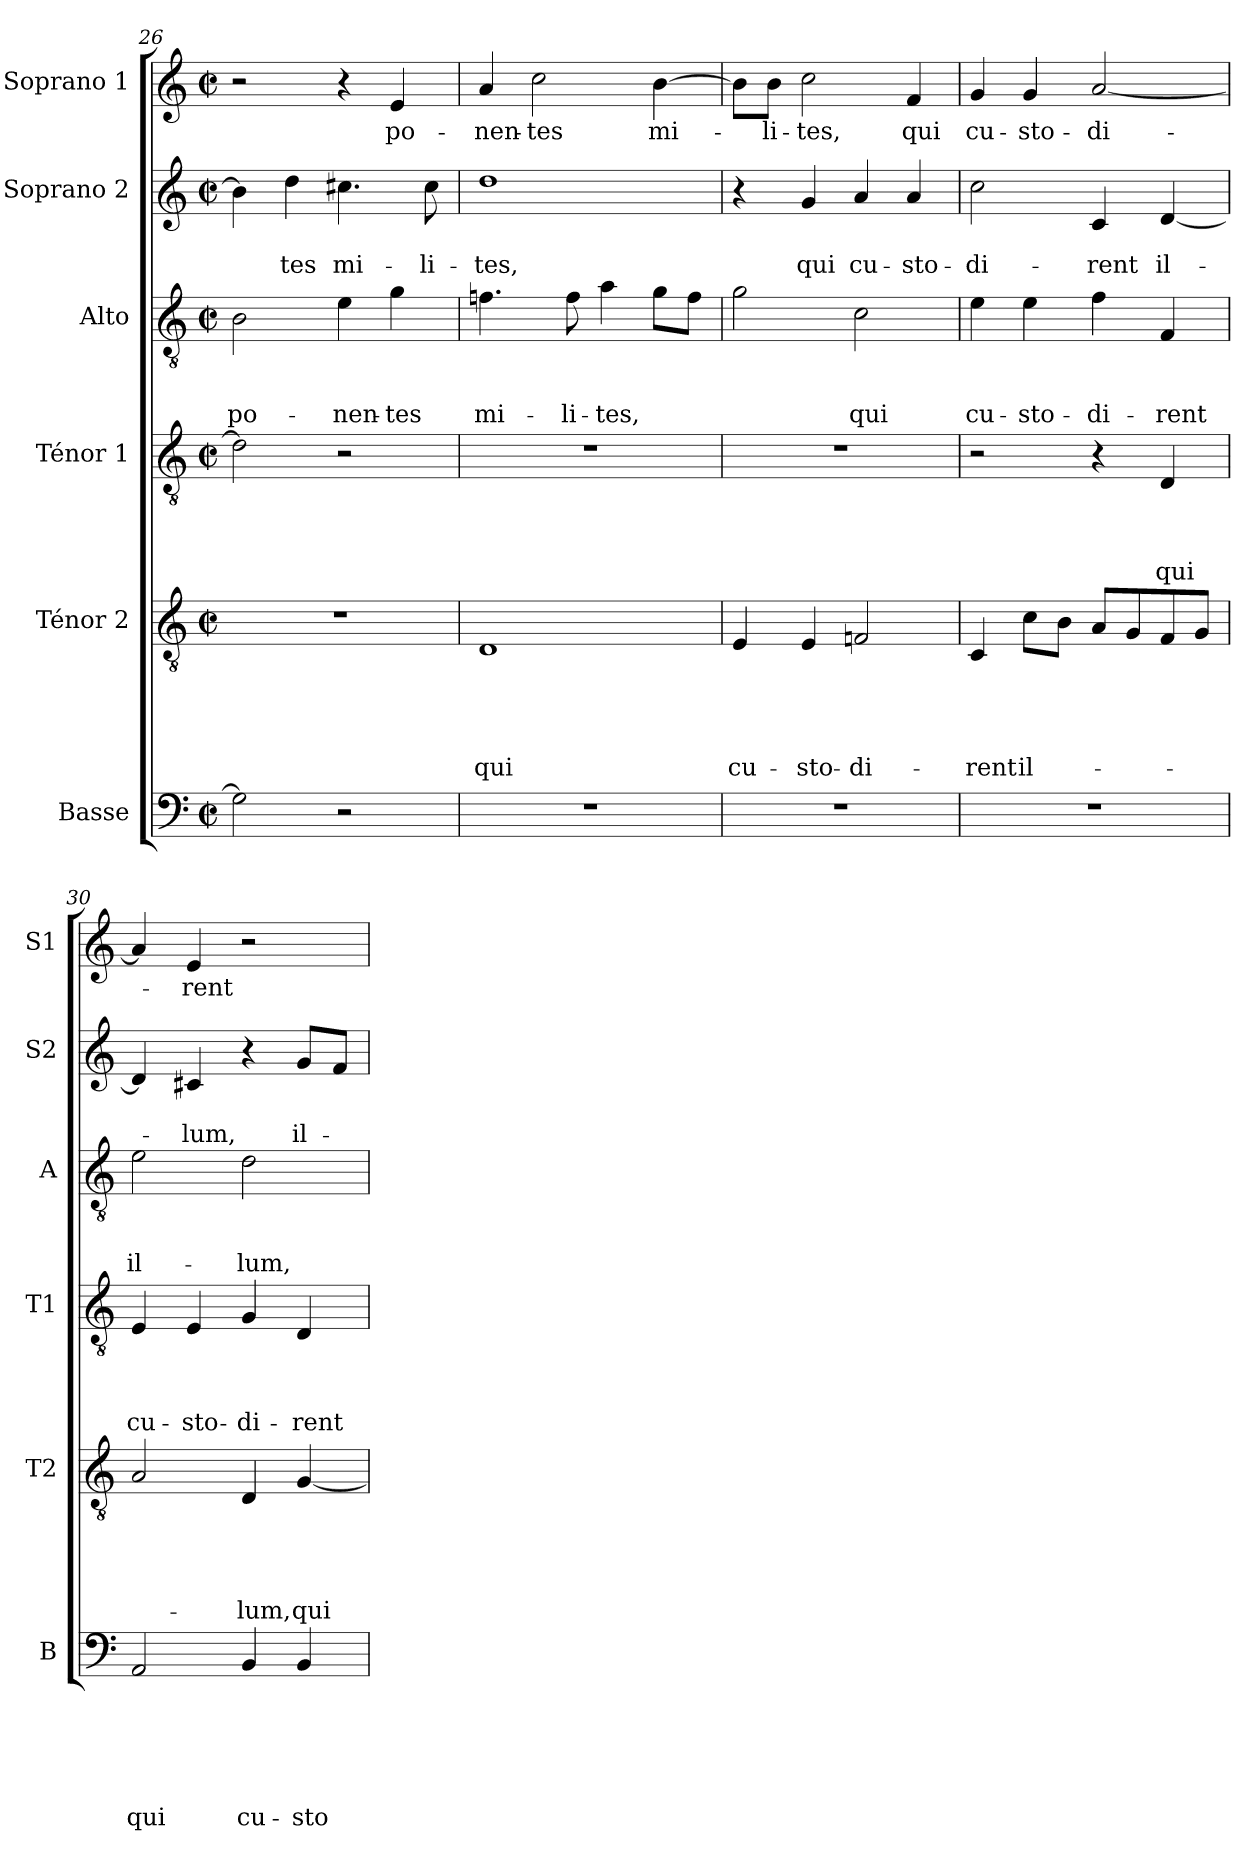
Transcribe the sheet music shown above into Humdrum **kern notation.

**kern	**text	**text	**text	**text	**text	**text	**kern	**text	**text	**text	**text	**text	**kern	**text	**text	**text	**text	**kern	**text	**text	**text	**kern	**text	**text	**kern	**text
*part6	*part6	*part6	*part6	*part6	*part6	*part6	*part5	*part5	*part5	*part5	*part5	*part5	*part4	*part4	*part4	*part4	*part4	*part3	*part3	*part3	*part3	*part2	*part2	*part2	*part1	*part1
*staff6	*staff6	*staff6	*staff6	*staff6	*staff6	*staff6	*staff5	*staff5	*staff5	*staff5	*staff5	*staff5	*staff4	*staff4	*staff4	*staff4	*staff4	*staff3	*staff3	*staff3	*staff3	*staff2	*staff2	*staff2	*staff1	*staff1
*I"Basse	*	*	*	*	*	*	*I"Ténor 2	*	*	*	*	*	*I"Ténor 1	*	*	*	*	*I"Alto	*	*	*	*I"Soprano 2	*	*	*I"Soprano 1	*
*I'B	*	*	*	*	*	*	*I'T2	*	*	*	*	*	*I'T1	*	*	*	*	*I'A	*	*	*	*I'S2	*	*	*I'S1	*
*clefF4	*	*	*	*	*	*	*clefGv2	*	*	*	*	*	*clefGv2	*	*	*	*	*clefGv2	*	*	*	*clefG2	*	*	*clefG2	*
*k[]	*	*	*	*	*	*	*k[]	*	*	*	*	*	*k[]	*	*	*	*	*k[]	*	*	*	*k[]	*	*	*k[]	*
*C:	*	*	*	*	*	*	*C:	*	*	*	*	*	*C:	*	*	*	*	*C:	*	*	*	*C:	*	*	*C:	*
*M2/2	*	*	*	*	*	*	*M2/2	*	*	*	*	*	*M2/2	*	*	*	*	*M2/2	*	*	*	*M2/2	*	*	*M2/2	*
*met(c|)	*	*	*	*	*	*	*met(c|)	*	*	*	*	*	*met(c|)	*	*	*	*	*met(c|)	*	*	*	*met(c|)	*	*	*met(c|)	*
=26	=26	=26	=26	=26	=26	=26	=26	=26	=26	=26	=26	=26	=26	=26	=26	=26	=26	=26	=26	=26	=26	=26	=26	=26	=26	=26
!	!	!	!	!	!	!	!	!	!	!	!	!	!	!	!	!	!	!	!	!	!LO:LY:b	!	!	!	!	!
2G\]	.	.	.	.	.	.	1r	.	.	.	.	.	2d\]	.	.	.	.	2B\	.	.	po-	4b\]	.	.	2r	.
!	!	!	!	!	!	!	!	!	!	!	!	!	!	!	!	!	!	!	!	!	!	!	!	!LO:LY:b	!	!
.	.	.	.	.	.	.	.	.	.	.	.	.	.	.	.	.	.	.	.	.	.	4dd\	.	-tes	.	.
!	!	!	!	!	!	!	!	!	!	!	!	!	!	!	!	!	!	!	!	!	!LO:LY:b	!	!	!LO:LY:b	!	!
2r	.	.	.	.	.	.	.	.	.	.	.	.	2r	.	.	.	.	4e\	.	.	-nen-	4.cc#X\	.	mi-	4r	.
!	!	!	!	!	!	!	!	!	!	!	!	!	!	!	!	!	!	!	!	!	!LO:LY:b	!	!	!	!	!LO:LY:b
.	.	.	.	.	.	.	.	.	.	.	.	.	.	.	.	.	.	4g\	.	.	-tes	.	.	.	4e/	po-
!	!	!	!	!	!	!	!	!	!	!	!	!	!	!	!	!	!	!	!	!	!	!	!	!LO:LY:b	!	!
.	.	.	.	.	.	.	.	.	.	.	.	.	.	.	.	.	.	.	.	.	.	8cc#\	.	-li-	.	.
=27	=27	=27	=27	=27	=27	=27	=27	=27	=27	=27	=27	=27	=27	=27	=27	=27	=27	=27	=27	=27	=27	=27	=27	=27	=27	=27
!	!	!	!	!	!	!	!	!	!	!	!	!LO:LY:b	!	!	!	!	!	!	!	!	!LO:LY:b	!	!	!LO:LY:b	!	!LO:LY:b
1r	.	.	.	.	.	.	1D	.	.	.	.	qui	1r	.	.	.	.	4.fn\	.	.	mi-	1dd	.	-tes,	4a/	-nen-
!	!	!	!	!	!	!	!	!	!	!	!	!	!	!	!	!	!	!	!	!	!	!	!	!	!	!LO:LY:b
.	.	.	.	.	.	.	.	.	.	.	.	.	.	.	.	.	.	.	.	.	.	.	.	.	2cc\	-tes
!	!	!	!	!	!	!	!	!	!	!	!	!	!	!	!	!	!	!	!	!	!LO:LY:b	!	!	!	!	!
.	.	.	.	.	.	.	.	.	.	.	.	.	.	.	.	.	.	8f\	.	.	-li-	.	.	.	.	.
!	!	!	!	!	!	!	!	!	!	!	!	!	!	!	!	!	!	!	!	!	!LO:LY:b	!	!	!	!	!
.	.	.	.	.	.	.	.	.	.	.	.	.	.	.	.	.	.	4a\	.	.	-tes,	.	.	.	.	.
!	!	!	!	!	!	!	!	!	!	!	!	!	!	!	!	!	!	!	!	!	!	!	!	!	!	!LO:LY:b
.	.	.	.	.	.	.	.	.	.	.	.	.	.	.	.	.	.	8g\L	.	.	.	.	.	.	[4b\	mi-
.	.	.	.	.	.	.	.	.	.	.	.	.	.	.	.	.	.	8f\J	.	.	.	.	.	.	.	.
!!LO:LB:g=z
=28	=28	=28	=28	=28	=28	=28	=28	=28	=28	=28	=28	=28	=28	=28	=28	=28	=28	=28	=28	=28	=28	=28	=28	=28	=28	=28
!	!	!	!	!	!	!	!	!	!	!	!	!LO:LY:b	!	!	!	!	!	!	!	!	!	!	!	!	!	!
1r	.	.	.	.	.	.	4E/	.	.	.	.	cu-	1r	.	.	.	.	2g\	.	.	.	4r	.	.	8b\L]	.
!	!	!	!	!	!	!	!	!	!	!	!	!	!	!	!	!	!	!	!	!	!	!	!	!	!	!LO:LY:b
.	.	.	.	.	.	.	.	.	.	.	.	.	.	.	.	.	.	.	.	.	.	.	.	.	8b\J	-li-
!	!	!	!	!	!	!	!	!	!	!	!	!LO:LY:b	!	!	!	!	!	!	!	!	!	!	!	!LO:LY:b	!	!LO:LY:b
.	.	.	.	.	.	.	4E/	.	.	.	.	-sto-	.	.	.	.	.	.	.	.	.	4g/	.	qui	2cc\	-tes,
!	!	!	!	!	!	!	!	!	!	!	!	!LO:LY:b	!	!	!	!	!	!	!	!	!LO:LY:b	!	!	!LO:LY:b	!	!
.	.	.	.	.	.	.	2Fn/	.	.	.	.	-di-	.	.	.	.	.	2c\	.	.	qui	4a/	.	cu-	.	.
!	!	!	!	!	!	!	!	!	!	!	!	!	!	!	!	!	!	!	!	!	!	!	!	!LO:LY:b	!	!LO:LY:b
.	.	.	.	.	.	.	.	.	.	.	.	.	.	.	.	.	.	.	.	.	.	4a/	.	-sto-	4f/	qui
=29	=29	=29	=29	=29	=29	=29	=29	=29	=29	=29	=29	=29	=29	=29	=29	=29	=29	=29	=29	=29	=29	=29	=29	=29	=29	=29
!	!	!	!	!	!	!	!	!	!	!	!	!LO:LY:b	!	!	!	!	!	!	!	!	!LO:LY:b	!	!	!LO:LY:b	!	!LO:LY:b
1r	.	.	.	.	.	.	4C/	.	.	.	.	-rent	2r	.	.	.	.	4e\	.	.	cu-	2cc\	.	-di-	4g/	cu-
!	!	!	!	!	!	!	!	!	!	!	!	!LO:LY:b	!	!	!	!	!	!	!	!	!LO:LY:b	!	!	!	!	!LO:LY:b
.	.	.	.	.	.	.	8c\L	.	.	.	.	il-	.	.	.	.	.	4e\	.	.	-sto-	.	.	.	4g/	-sto-
.	.	.	.	.	.	.	8B\J	.	.	.	.	.	.	.	.	.	.	.	.	.	.	.	.	.	.	.
!	!	!	!	!	!	!	!	!	!	!	!	!	!	!	!	!	!	!	!	!	!LO:LY:b	!	!	!LO:LY:b	!	!LO:LY:b
.	.	.	.	.	.	.	8A/L	.	.	.	.	.	4r	.	.	.	.	4f\	.	.	-di-	4c/	.	-rent	[2a/	-di-
.	.	.	.	.	.	.	8G/	.	.	.	.	.	.	.	.	.	.	.	.	.	.	.	.	.	.	.
!	!	!	!	!	!	!	!	!	!	!	!	!	!	!	!	!	!LO:LY:b	!	!	!	!LO:LY:b	!	!	!LO:LY:b	!	!
.	.	.	.	.	.	.	8F/	.	.	.	.	.	4D/	.	.	.	qui	4F/	.	.	-rent	[4d/	.	il-	.	.
.	.	.	.	.	.	.	8G/J	.	.	.	.	.	.	.	.	.	.	.	.	.	.	.	.	.	.	.
=30	=30	=30	=30	=30	=30	=30	=30	=30	=30	=30	=30	=30	=30	=30	=30	=30	=30	=30	=30	=30	=30	=30	=30	=30	=30	=30
!	!	!	!	!	!	!LO:LY:b	!	!	!	!	!	!	!	!	!	!	!LO:LY:b	!	!	!	!LO:LY:b	!	!	!	!	!
2AA/	.	.	.	.	.	qui	2A/	.	.	.	.	.	4E/	.	.	.	cu-	2e\	.	.	il-	4d/]	.	.	4a/]	.
!	!	!	!	!	!	!	!	!	!	!	!	!	!	!	!	!	!LO:LY:b	!	!	!	!	!	!	!LO:LY:b	!	!LO:LY:b
.	.	.	.	.	.	.	.	.	.	.	.	.	4E/	.	.	.	-sto-	.	.	.	.	4c#X/	.	-lum,	4e/	-rent
!	!	!	!	!	!	!LO:LY:b	!	!	!	!	!	!LO:LY:b	!	!	!	!	!LO:LY:b	!	!	!	!LO:LY:b	!	!	!	!	!
4BB/	.	.	.	.	.	cu-	4D/	.	.	.	.	-lum,	4G/	.	.	.	-di-	2d\	.	.	-lum,	4r	.	.	2r	.
!	!	!	!	!	!	!LO:LY:b	!	!	!	!	!	!LO:LY:b	!	!	!	!	!LO:LY:b	!	!	!	!	!	!	!LO:LY:b	!	!
4BB/	.	.	.	.	.	-sto-	[4G/	.	.	.	.	qui	4D/	.	.	.	-rent	.	.	.	.	8g/L	.	il-	.	.
.	.	.	.	.	.	.	.	.	.	.	.	.	.	.	.	.	.	.	.	.	.	8f/J	.	.	.	.
=	=	=	=	=	=	=	=	=	=	=	=	=	=	=	=	=	=	=	=	=	=	=	=	=	=	=
*-	*-	*-	*-	*-	*-	*-	*-	*-	*-	*-	*-	*-	*-	*-	*-	*-	*-	*-	*-	*-	*-	*-	*-	*-	*-	*-
